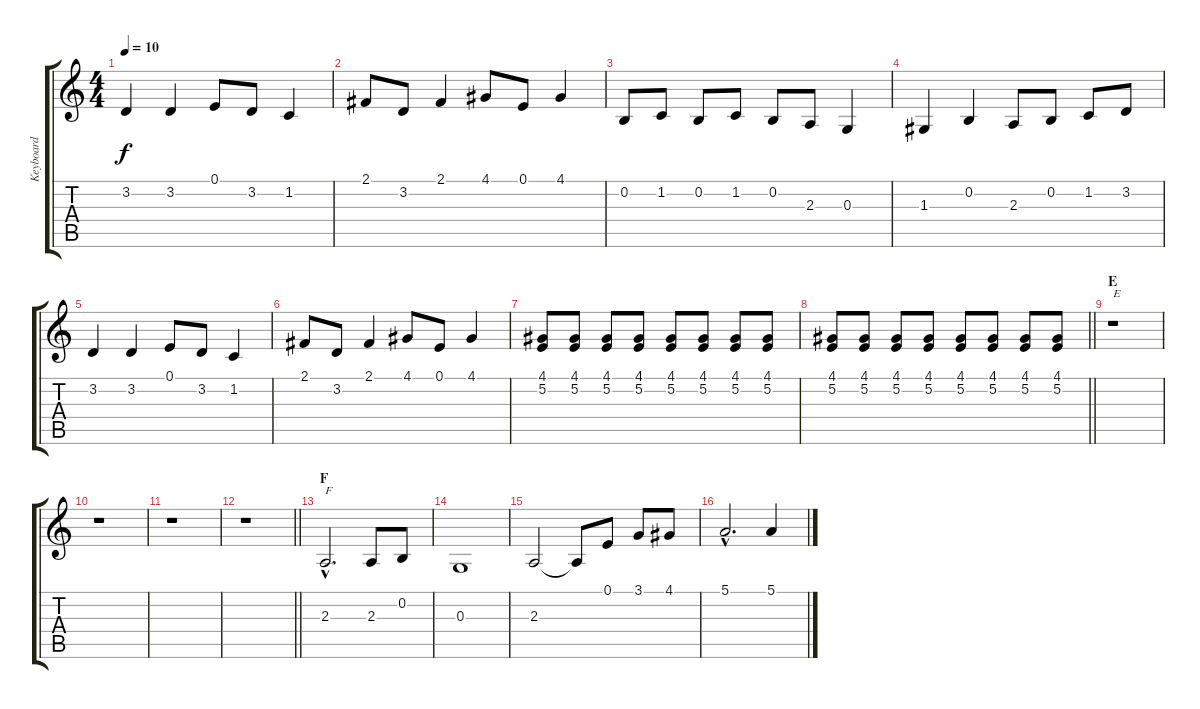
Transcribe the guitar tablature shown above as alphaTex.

\track ("Keyboard" "Keyboard") {instrument synthstrings2}
\staff {score tabs}
\tuning (E4 B3 G3 D3 A2 E2) {hide}
\ts (4 4)
\tempo 10
\clef g2
\ks c
3.2.4{dy f} 3.2.4 0.1.8 3.2.8 1.2.4 |
2.1.8 3.2.8 2.1.4 4.1.8 0.1.8 4.1.4 |
0.2.8 1.2.8 0.2.8 1.2.8 0.2.8 2.3.8 0.3.4 |
1.3.4 0.2.4 2.3.8 0.2.8 1.2.8 3.2.8 |
3.2.4 3.2.4 0.1.8 3.2.8 1.2.4 |
2.1.8 3.2.8 2.1.4 4.1.8 0.1.8 4.1.4 |
(4.1 5.2).8 (4.1 5.2).8 (4.1 5.2).8 (4.1 5.2).8 (4.1 5.2).8 (4.1 5.2).8 (4.1 5.2).8 (4.1 5.2).8 |
\barLineRight lightlight
(4.1 5.2).8 (4.1 5.2).8 (4.1 5.2).8 (4.1 5.2).8 (4.1 5.2).8 (4.1 5.2).8 (4.1 5.2).8 (4.1 5.2).8 |
\section ("" "E")
r.1{txt "E"} |
r.1 |
r.1 |
\barLineRight lightlight
r.1 |
\section ("" "F")
2.3{hac}.2{d txt "F"} 2.3.8 0.2.8 |
0.3.1 |
2.3.2 2.3{t}.8 0.1.8 3.1.8 4.1.8 |
5.1{hac}.2{d} 5.1.4
